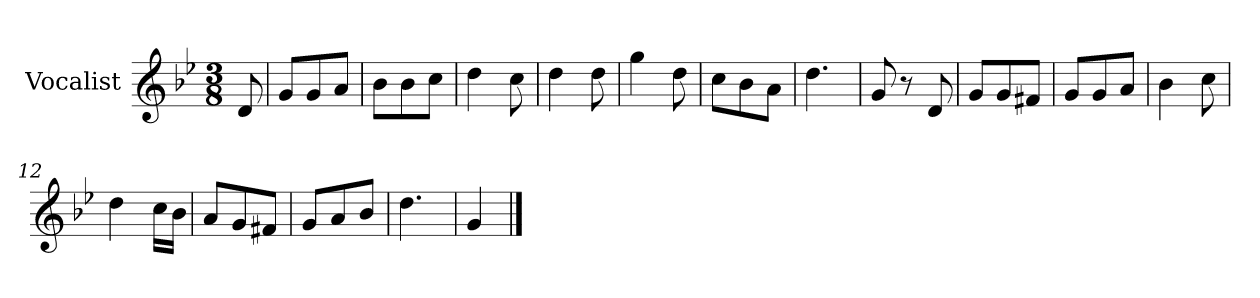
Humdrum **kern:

**kern
*part1
*staff1
*I"Vocalist
*k[b-e-]
*g:
*M3/8
=
8d
=1
8gL
8g
8aJ
=2
8b-L
8b-
8ccJ
=3
4dd
8cc
=4
4dd
8dd
=5
4gg
8dd
=6
8ccL
8b-
8aJ
=7
4.dd
=8
8g
8r
8d
=9
8gL
8g
8f#XJ
=10
8gL
8g
8aJ
=11
4b-
8cc
=12
4dd
16ccLL
16b-JJ
=13
8aL
8g
8f#XJ
=14
8gL
8a
8b-J
=15
4.dd
=16
4g
==
*-
